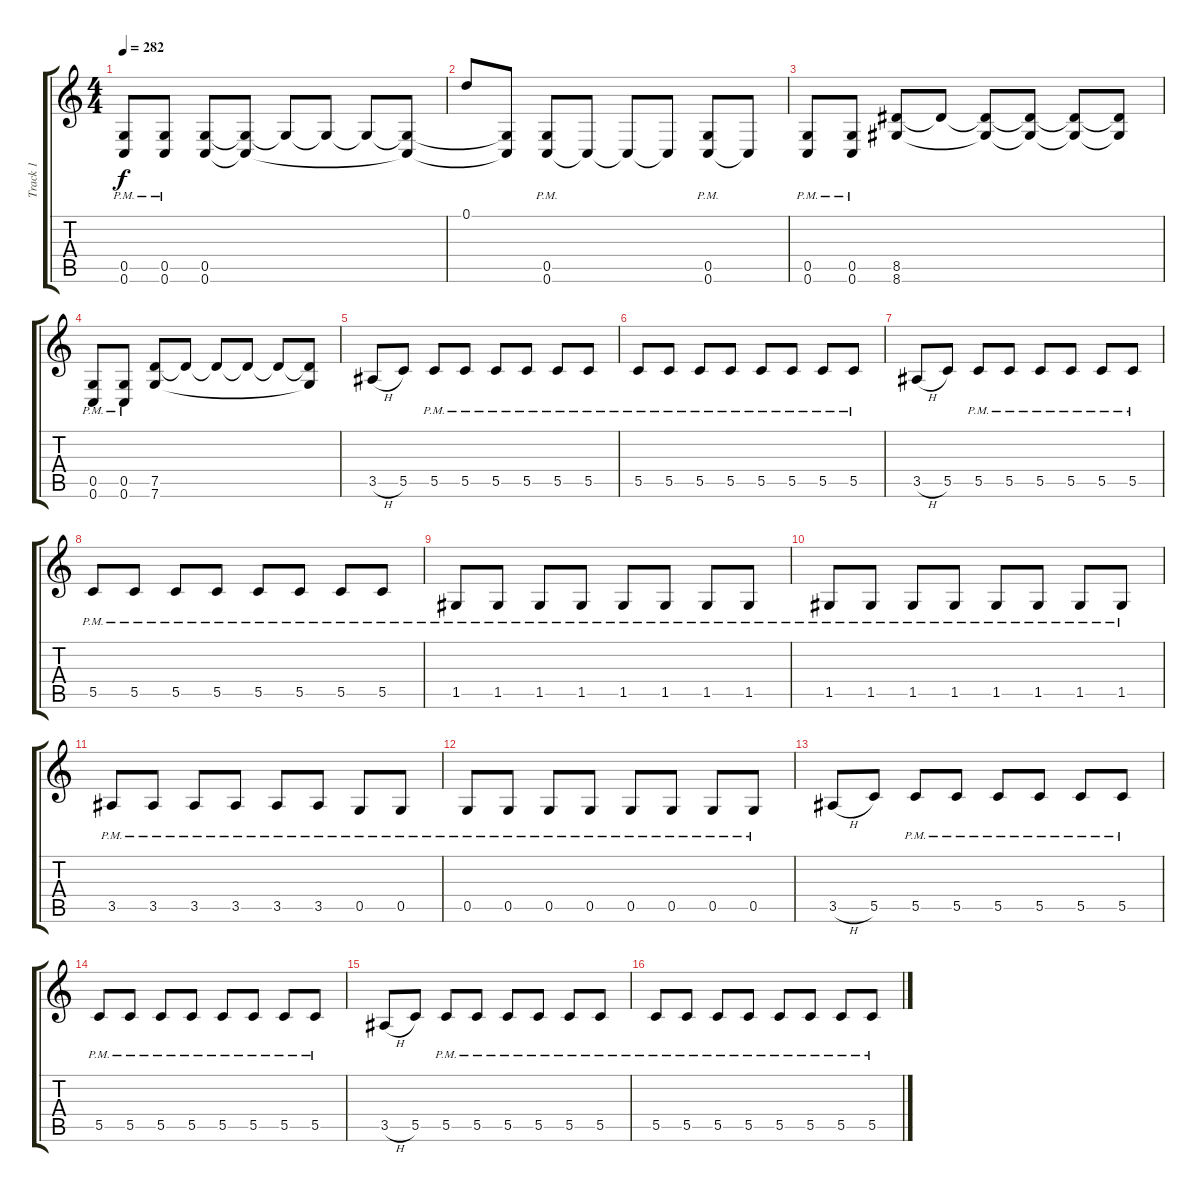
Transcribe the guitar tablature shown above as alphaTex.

\track ("Track 1" "Track 1") {instrument distortionguitar}
\staff {score tabs}
\tuning (D4 A3 F3 C3 G2 C2) {hide}
\ts (4 4)
\tempo 282
\clef g2
\ks c
(0.5{pm} 0.6{pm}).8{dy f} (0.5{pm} 0.6{pm}).8 (0.5 0.6).8 (0.5{t} 0.6{t}).8 0.5{t}.8 0.5{t}.8 0.5{t}.8 (0.5{t} 0.6{t}).8 |
0.1.8 (0.5{t} 0.6{t}).8 (0.5{pm} 0.6{pm}).8 0.6{t}.8 0.6{t}.8 0.6{t}.8 (0.5{pm} 0.6{pm}).8 0.6{t}.8 |
(0.5{pm} 0.6{pm}).8 (0.5{pm} 0.6{pm}).8 (8.5 8.6).8 8.5{t}.8 (8.5{t} 8.6{t}).8 (8.5{t} 8.6{t}).8 (8.5{t} 8.6{t}).8 (8.5{t} 8.6{t}).8 |
(0.5{pm} 0.6{pm}).8 (0.5{pm} 0.6{pm}).8 (7.5 7.6).8 7.5{t}.8 7.5{t}.8 7.5{t}.8 7.5{t}.8 (7.5{t} 7.6{t}).8 |
3.5{h}.8 5.5.8 5.5{pm}.8 5.5{pm}.8 5.5{pm}.8 5.5{pm}.8 5.5{pm}.8 5.5{pm}.8 |
5.5{pm}.8 5.5{pm}.8 5.5{pm}.8 5.5{pm}.8 5.5{pm}.8 5.5{pm}.8 5.5{pm}.8 5.5{pm}.8 |
3.5{h}.8 5.5.8 5.5{pm}.8 5.5{pm}.8 5.5{pm}.8 5.5{pm}.8 5.5{pm}.8 5.5{pm}.8 |
5.5{pm}.8 5.5{pm}.8 5.5{pm}.8 5.5{pm}.8 5.5{pm}.8 5.5{pm}.8 5.5{pm}.8 5.5{pm}.8 |
1.5{pm}.8 1.5{pm}.8 1.5{pm}.8 1.5{pm}.8 1.5{pm}.8 1.5{pm}.8 1.5{pm}.8 1.5{pm}.8 |
1.5{pm}.8 1.5{pm}.8 1.5{pm}.8 1.5{pm}.8 1.5{pm}.8 1.5{pm}.8 1.5{pm}.8 1.5{pm}.8 |
3.5{pm}.8 3.5{pm}.8 3.5{pm}.8 3.5{pm}.8 3.5{pm}.8 3.5{pm}.8 0.5{pm}.8 0.5{pm}.8 |
0.5{pm}.8 0.5{pm}.8 0.5{pm}.8 0.5{pm}.8 0.5{pm}.8 0.5{pm}.8 0.5{pm}.8 0.5{pm}.8 |
3.5{h}.8 5.5.8 5.5{pm}.8 5.5{pm}.8 5.5{pm}.8 5.5{pm}.8 5.5{pm}.8 5.5{pm}.8 |
5.5{pm}.8 5.5{pm}.8 5.5{pm}.8 5.5{pm}.8 5.5{pm}.8 5.5{pm}.8 5.5{pm}.8 5.5{pm}.8 |
3.5{h}.8 5.5.8 5.5{pm}.8 5.5{pm}.8 5.5{pm}.8 5.5{pm}.8 5.5{pm}.8 5.5{pm}.8 |
5.5{pm}.8 5.5{pm}.8 5.5{pm}.8 5.5{pm}.8 5.5{pm}.8 5.5{pm}.8 5.5{pm}.8 5.5{pm}.8
